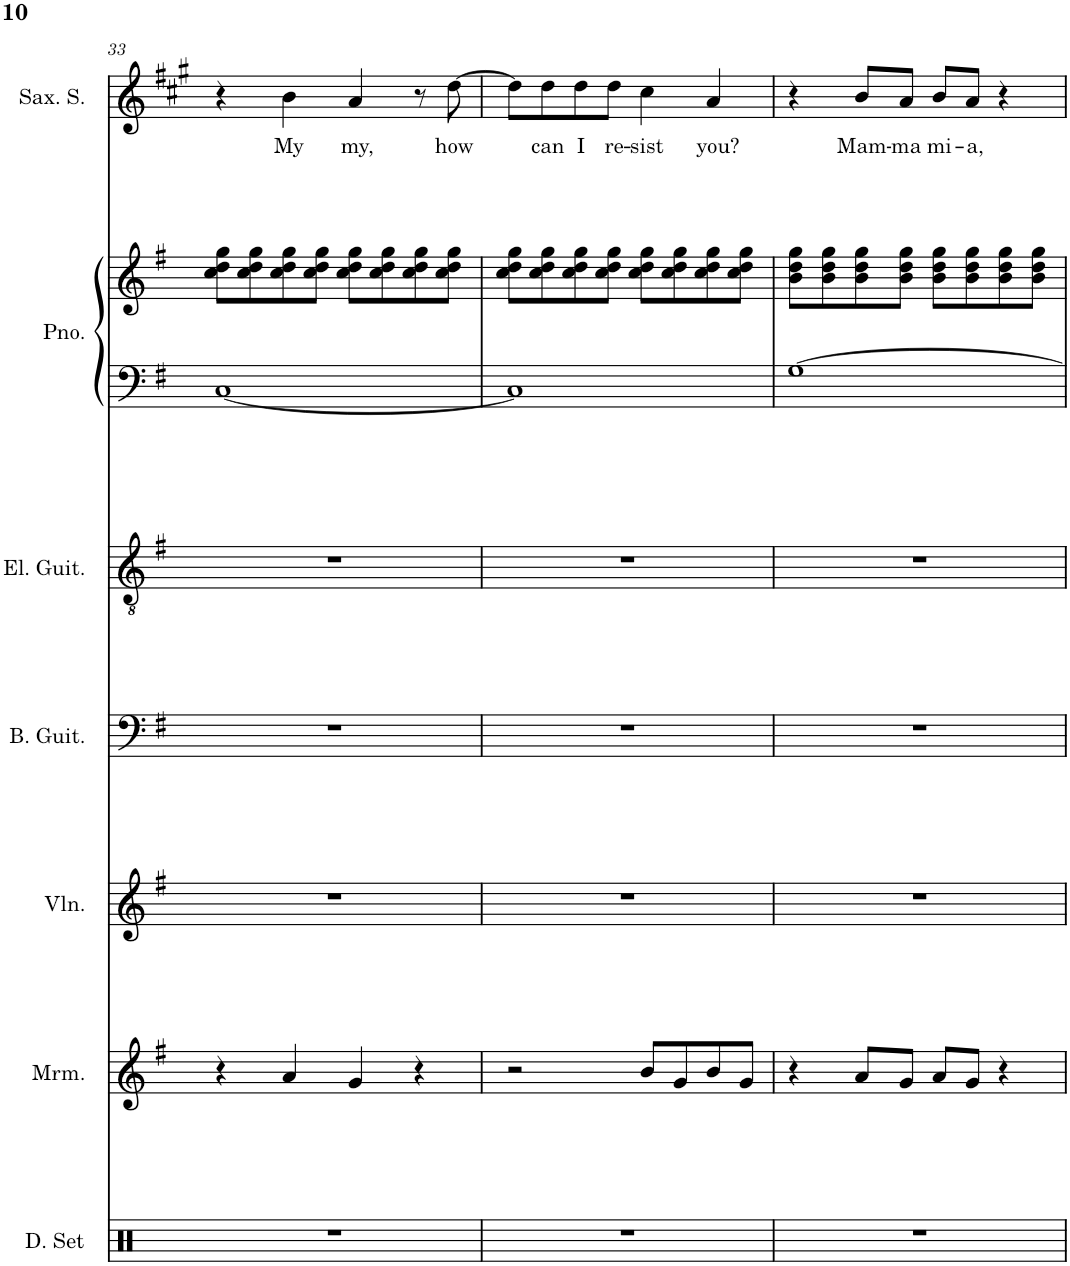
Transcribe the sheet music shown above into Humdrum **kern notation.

**kern	**kern	**kern	**kern	**kern	**kern	**kern	**kern	**text
*part7	*part6	*part5	*part4	*part3	*part2	*part2	*part1	*part1
*staff8	*staff7	*staff6	*staff5	*staff4	*staff3	*staff2	*staff1	*staff1
*I"Drumset	*I"Marimba	*I"Violin	*I"Bass Guitar	*I"Electric Guitar	*I"Piano	*	*I"Saxophone Soprano	*
*I'D. Set	*I'Mrm.	*I'Vln.	*I'B. Guit.	*I'El. Guit.	*I'Pno.	*	*I'Sax. S.	*
!!LO:PB:g=z
*clefX	*clefG2	*clefG2	*clefF4	*clefGv2	*clefF4	*clefG2	*clefG2	*
*	*	*	*Trd7c12	*	*	*	*Trd1c2	*
*k[]	*k[f#]	*k[f#]	*k[f#]	*k[f#]	*k[f#]	*k[f#]	*k[f#c#g#]	*
*M4/4	*M4/4	*M4/4	*M4/4	*M4/4	*M4/4	*M4/4	*M4/4	*
=33	=33	=33	=33	=33	=33	=33	=33	=33
1r	4r	1r	1r	1r	[1C	8cc\ 8dd\ 8gg\L	4r	.
.	.	.	.	.	.	8cc\ 8dd\ 8gg\	.	.
!	!	!	!	!	!	!	!	!LO:LY:b
.	4a/	.	.	.	.	8cc\ 8dd\ 8gg\	4b\	My
.	.	.	.	.	.	8cc\ 8dd\ 8gg\J	.	.
!	!	!	!	!	!	!	!	!LO:LY:b
.	4g/	.	.	.	.	8cc\ 8dd\ 8gg\L	4a/	my,
.	.	.	.	.	.	8cc\ 8dd\ 8gg\	.	.
.	4r	.	.	.	.	8cc\ 8dd\ 8gg\	8r	.
!	!	!	!	!	!	!	!	!LO:LY:b
.	.	.	.	.	.	8cc\ 8dd\ 8gg\J	[8dd\	how
=34	=34	=34	=34	=34	=34	=34	=34	=34
1r	2r	1r	1r	1r	1C]	8cc\ 8dd\ 8gg\L	8dd\L]	.
!	!	!	!	!	!	!	!	!LO:LY:b
.	.	.	.	.	.	8cc\ 8dd\ 8gg\	8dd\	can
!	!	!	!	!	!	!	!	!LO:LY:b
.	.	.	.	.	.	8cc\ 8dd\ 8gg\	8dd\	I
!	!	!	!	!	!	!	!	!LO:LY:b
.	.	.	.	.	.	8cc\ 8dd\ 8gg\J	8dd\J	re-
!	!	!	!	!	!	!	!	!LO:LY:b
.	8b/L	.	.	.	.	8cc\ 8dd\ 8gg\L	4cc#\	-sist
.	8g/	.	.	.	.	8cc\ 8dd\ 8gg\	.	.
!	!	!	!	!	!	!	!	!LO:LY:b
.	8b/	.	.	.	.	8cc\ 8dd\ 8gg\	4a/	you?
.	8g/J	.	.	.	.	8cc\ 8dd\ 8gg\J	.	.
=35	=35	=35	=35	=35	=35	=35	=35	=35
1r	4r	1r	1r	1r	[1G	8b\ 8dd\ 8gg\L	4r	.
.	.	.	.	.	.	8b\ 8dd\ 8gg\	.	.
!	!	!	!	!	!	!	!	!LO:LY:b
.	8a/L	.	.	.	.	8b\ 8dd\ 8gg\	8b/L	Mam-
!	!	!	!	!	!	!	!	!LO:LY:b
.	8g/J	.	.	.	.	8b\ 8dd\ 8gg\J	8a/J	-ma
!	!	!	!	!	!	!	!	!LO:LY:b
.	8a/L	.	.	.	.	8b\ 8dd\ 8gg\L	8b/L	mi-
!	!	!	!	!	!	!	!	!LO:LY:b
.	8g/J	.	.	.	.	8b\ 8dd\ 8gg\	8a/J	-a,
.	4r	.	.	.	.	8b\ 8dd\ 8gg\	4r	.
.	.	.	.	.	.	8b\ 8dd\ 8gg\J	.	.
=	=	=	=	=	=	=	=	=
*-	*-	*-	*-	*-	*-	*-	*-	*-
